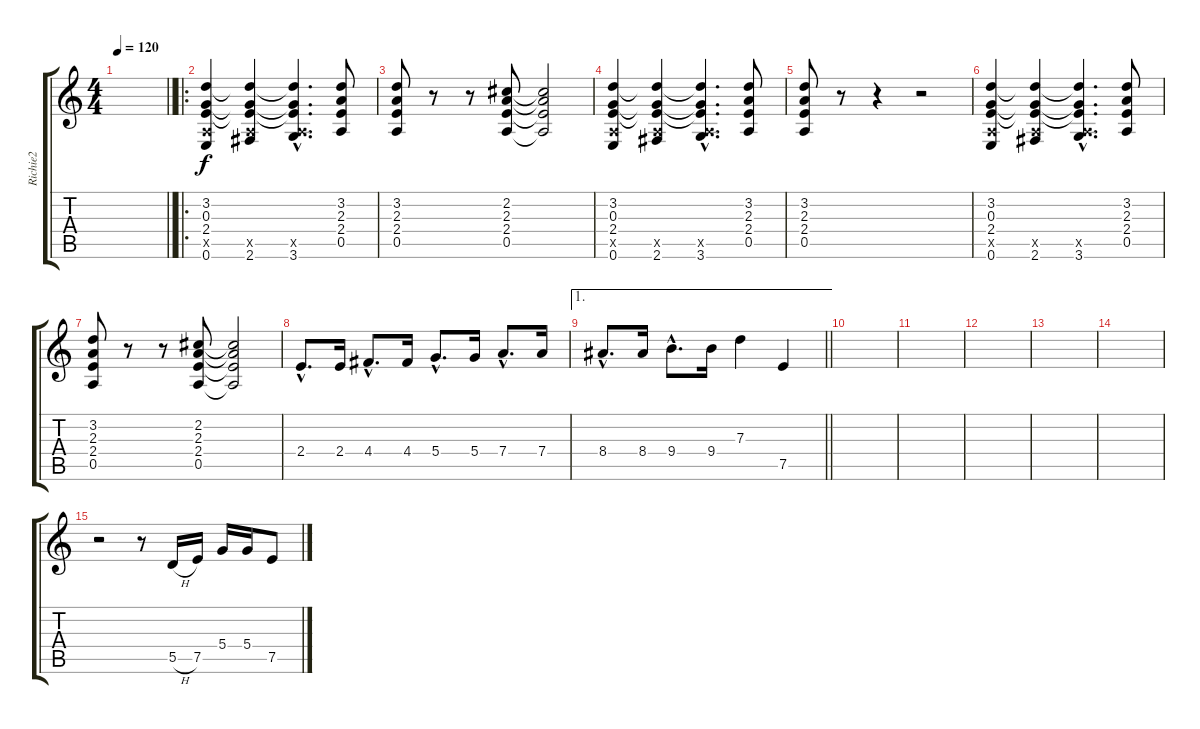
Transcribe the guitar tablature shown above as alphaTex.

\track ("Richie2" "Richie2") {instrument overdrivenguitar}
\staff {score tabs}
\tuning (E4 B3 G3 D3 A2 E2) {hide}
\ts (4 4)
\tempo 120
\clef g2
\barLineRight lightlight
\ks c
|
\ro
(3.2 0.3 2.4 0.5{x} 0.6).4 (3.2{t} 0.3{t} 2.4{t} 0.5{x} 2.6).4 (3.2{hac t} 0.3{hac t} 2.4{hac t} 0.5{hac x} 3.6{hac}).4{d} (3.2 2.3 2.4 0.5).8 |
(3.2 2.3 2.4 0.5).8 r.8 r.8 (2.2 2.3 2.4 0.5).8 (2.2{t} 2.3{t} 2.4{t} 0.5{t}).2 |
(3.2 0.3 2.4 0.5{x} 0.6).4 (3.2{t} 0.3{t} 2.4{t} 0.5{x} 2.6).4 (3.2{hac t} 0.3{hac t} 2.4{hac t} 0.5{hac x} 3.6{hac}).4{d} (3.2 2.3 2.4 0.5).8 |
(3.2 2.3 2.4 0.5).8 r.8 r.4 r.2 |
(3.2 0.3 2.4 0.5{x} 0.6).4 (3.2{t} 0.3{t} 2.4{t} 0.5{x} 2.6).4 (3.2{hac t} 0.3{hac t} 2.4{hac t} 0.5{hac x} 3.6{hac}).4{d} (3.2 2.3 2.4 0.5).8 |
(3.2 2.3 2.4 0.5).8 r.8 r.8 (2.2 2.3 2.4 0.5).8 (2.2{t} 2.3{t} 2.4{t} 0.5{t}).2 |
2.4{hac}.8{d} 2.4.16 4.4{hac}.8{d} 4.4.16 5.4{hac}.8{d} 5.4.16 7.4{hac}.8{d} 7.4.16 |
\ae 1
\barLineRight lightlight
8.4{hac}.8{d} 8.4.16 9.4{hac}.8{d} 9.4.16 7.3.4 7.5.4 |
|
|
|
|
|
r.2 r.8 5.5{h}.16 7.5.16 5.4.16 5.4.16 7.5.8
